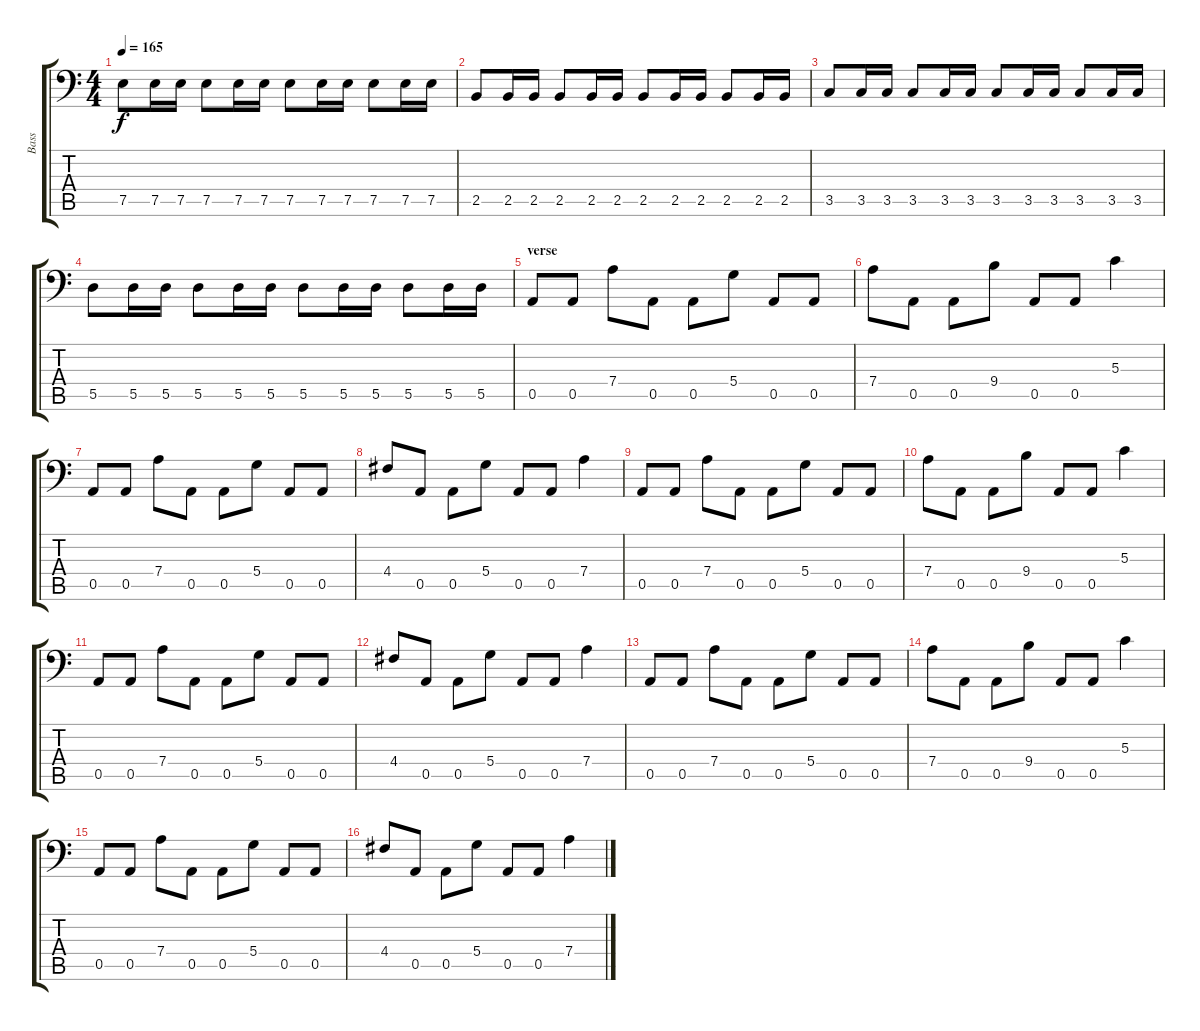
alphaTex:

\track ("Bass" "Bass") {instrument electricbassfinger}
\staff {score tabs}
\tuning (E3 B2 G2 D2 A1 E1) {hide}
\ts (4 4)
\tempo 165
\clef f4
\ks c
7.5.8{dy f} 7.5.16 7.5.16 7.5.8 7.5.16 7.5.16 7.5.8 7.5.16 7.5.16 7.5.8 7.5.16 7.5.16 |
2.5.8 2.5.16 2.5.16 2.5.8 2.5.16 2.5.16 2.5.8 2.5.16 2.5.16 2.5.8 2.5.16 2.5.16 |
3.5.8 3.5.16 3.5.16 3.5.8 3.5.16 3.5.16 3.5.8 3.5.16 3.5.16 3.5.8 3.5.16 3.5.16 |
5.5.8 5.5.16 5.5.16 5.5.8 5.5.16 5.5.16 5.5.8 5.5.16 5.5.16 5.5.8 5.5.16 5.5.16 |
\section ("" "verse")
0.5.8 0.5.8 7.4.8 0.5.8 0.5.8 5.4.8 0.5.8 0.5.8 |
7.4.8 0.5.8 0.5.8 9.4.8 0.5.8 0.5.8 5.3.4 |
0.5.8 0.5.8 7.4.8 0.5.8 0.5.8 5.4.8 0.5.8 0.5.8 |
4.4.8 0.5.8 0.5.8 5.4.8 0.5.8 0.5.8 7.4.4 |
0.5.8 0.5.8 7.4.8 0.5.8 0.5.8 5.4.8 0.5.8 0.5.8 |
7.4.8 0.5.8 0.5.8 9.4.8 0.5.8 0.5.8 5.3.4 |
0.5.8 0.5.8 7.4.8 0.5.8 0.5.8 5.4.8 0.5.8 0.5.8 |
4.4.8 0.5.8 0.5.8 5.4.8 0.5.8 0.5.8 7.4.4 |
0.5.8 0.5.8 7.4.8 0.5.8 0.5.8 5.4.8 0.5.8 0.5.8 |
7.4.8 0.5.8 0.5.8 9.4.8 0.5.8 0.5.8 5.3.4 |
0.5.8 0.5.8 7.4.8 0.5.8 0.5.8 5.4.8 0.5.8 0.5.8 |
4.4.8 0.5.8 0.5.8 5.4.8 0.5.8 0.5.8 7.4.4
